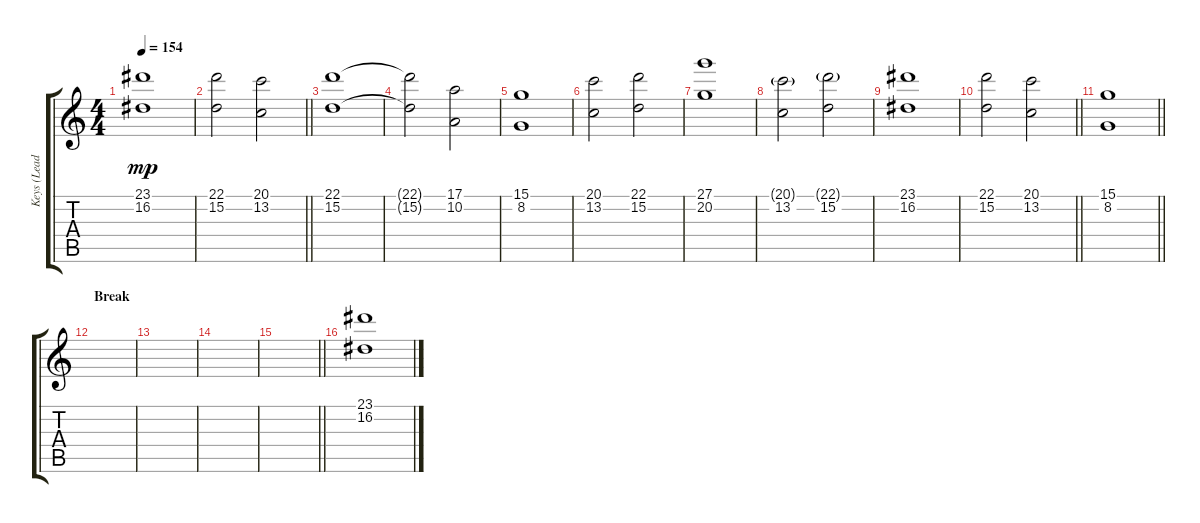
\track ("Keys (Lead)" "Keys (Lead") {instrument stringensemble1}
\staff {score tabs}
\tuning (E4 B3 G3 D3 A2 E2) {hide}
\ts (4 4)
\tempo 154
\clef g2
\ks c
(23.1 16.2).1{dy mp} |
\barLineRight lightlight
(22.1 15.2).2 (20.1 13.2).2 |
(22.1 15.2).1 |
(22.1{t} 15.2{t}).2 (17.1 10.2).2 |
(15.1 8.2).1 |
(20.1 13.2).2 (22.1 15.2).2 |
(27.1 20.2).1 |
(20.1{g} 13.2).2 (22.1{g} 15.2).2 |
(23.1 16.2).1 |
\barLineRight lightlight
(22.1 15.2).2 (20.1 13.2).2 |
\barLineRight lightlight
(15.1 8.2).1 |
\section ("" "Break")
|
|
|
\barLineRight lightlight
|
(23.1 16.2).1
